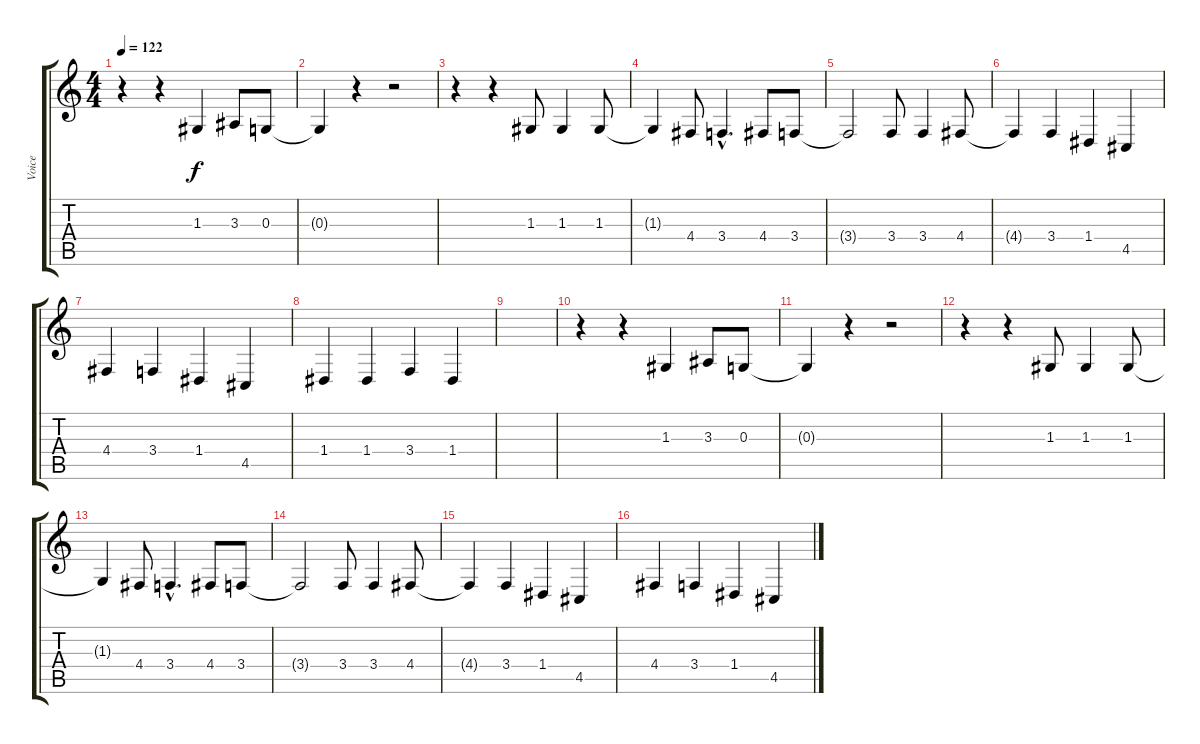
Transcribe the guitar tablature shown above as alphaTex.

\track ("Voice" "Voice") {instrument englishhorn}
\staff {score tabs}
\tuning (E4 B3 G3 D3 A2 D2) {hide}
\ts (4 4)
\tempo 122
\clef g2
\ks c
r.4{dy f instrument englishhorn} r.4 1.3.4 3.3.8 0.3.8 |
0.3{t}.4 r.4 r.2 |
r.4 r.4 1.3.8 1.3.4 1.3.8 |
1.3{t}.4 4.4.8 3.4{hac}.4{d} 4.4.8 3.4.8 |
3.4{t}.2 3.4.8 3.4.4 4.4.8 |
4.4{t}.4 3.4.4 1.4.4 4.5.4 |
4.4.4 3.4.4 1.4.4 4.5.4 |
1.4.4 1.4.4 3.4.4 1.4.4 |
|
r.4 r.4 1.3.4 3.3.8 0.3.8 |
0.3{t}.4 r.4 r.2 |
r.4 r.4 1.3.8 1.3.4 1.3.8 |
1.3{t}.4 4.4.8 3.4{hac}.4{d} 4.4.8 3.4.8 |
3.4{t}.2 3.4.8 3.4.4 4.4.8 |
4.4{t}.4 3.4.4 1.4.4 4.5.4 |
4.4.4 3.4.4 1.4.4 4.5.4
